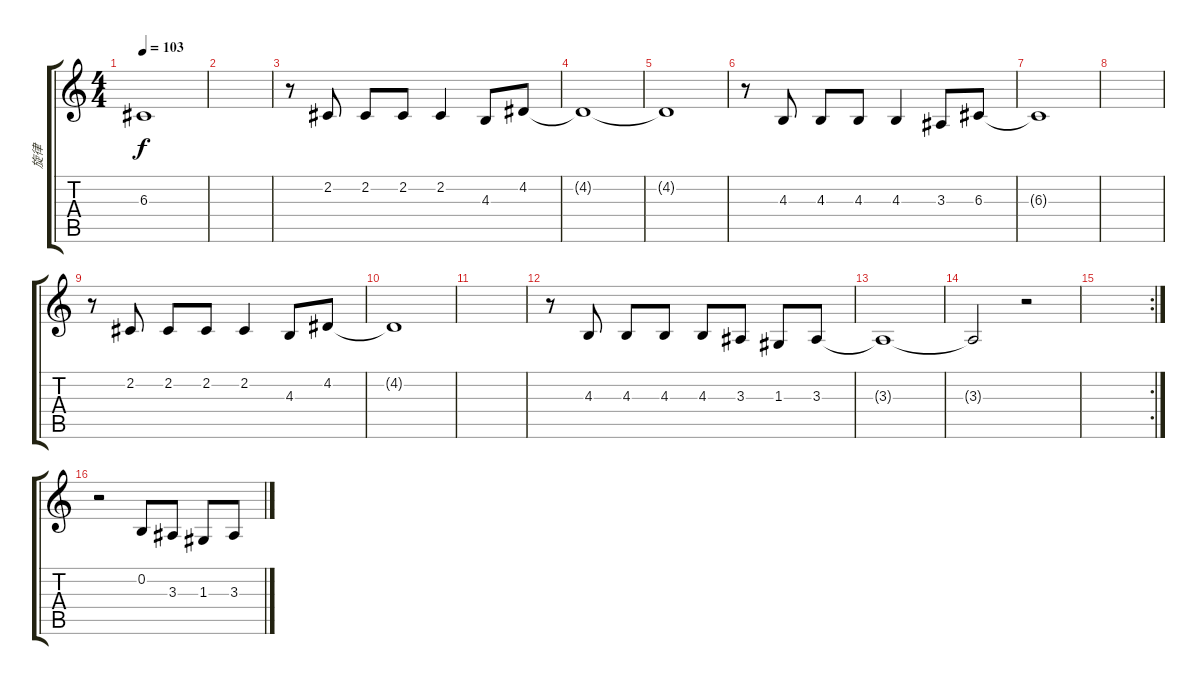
\track ("旋律" "旋律") {instrument electricpiano1}
\staff {score tabs}
\tuning (E4 B3 G3 D3 A2 E2) {hide}
\ts (4 4)
\tempo 103
\clef g2
\ks c
6.3{t}.1{dy f} |
|
r.8 2.2.8 2.2.8 2.2.8 2.2.4 4.3.8 4.2.8 |
4.2{t}.1 |
4.2{t}.1 |
r.8 4.3.8 4.3.8 4.3.8 4.3.4 3.3.8 6.3.8 |
6.3{t}.1 |
|
r.8 2.2.8 2.2.8 2.2.8 2.2.4 4.3.8 4.2.8 |
4.2{t}.1 |
|
r.8 4.3.8 4.3.8 4.3.8 4.3.8 3.3.8 1.3.8 3.3.8 |
3.3{t}.1 |
3.3{t}.2 r.2 |
\rc 2
|
r.2 0.2.8 3.3.8 1.3.8 3.3.8
